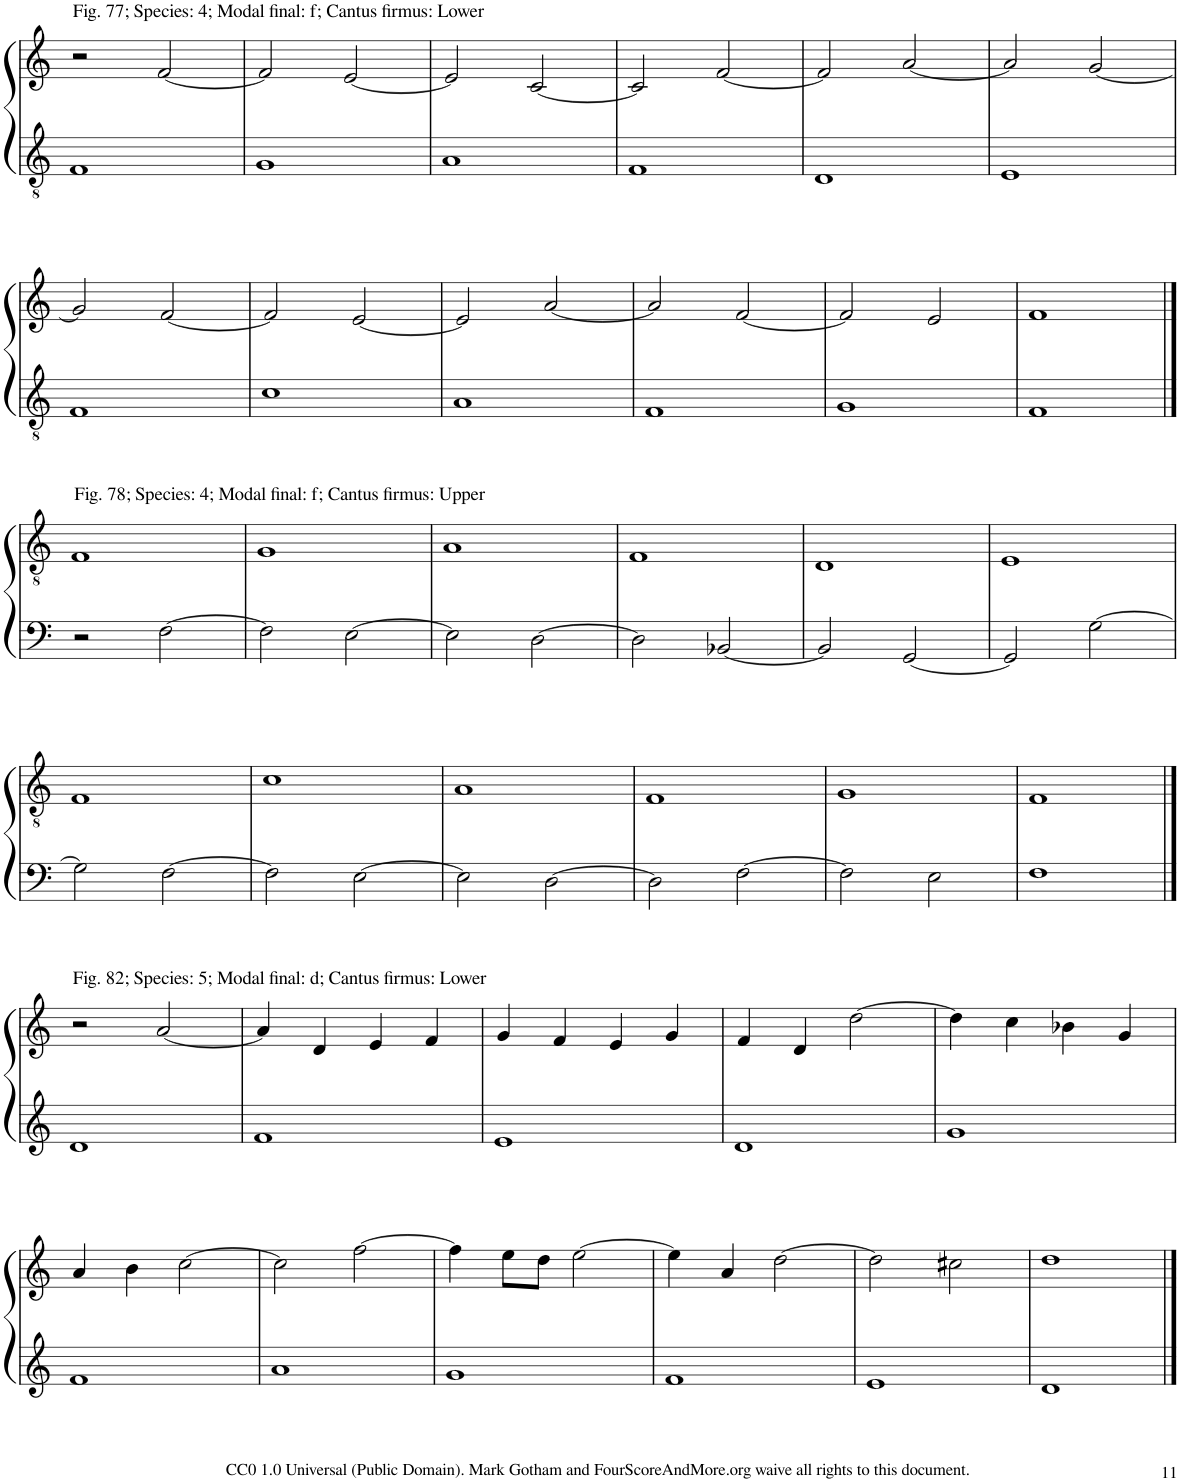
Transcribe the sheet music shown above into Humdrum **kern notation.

**kern	**kern
*part2	*part1
*staff2	*staff1
*I"Piano	*I"Piano
*I'Pno	*I'Pno
!!LO:PB:g=z
*clefGv2	*clefG2
*k[]	*k[]
*M2/2	*M2/2
=368	=368
!	!LO:TX:a:t=Fig. 77; Species&colon; 4; Modal final&colon; f; Cantus firmus&colon; Lower
1F	2r
.	[2f/
=369	=369
1G	2f/]
.	[2e/
=370	=370
1A	2e/]
.	[2c/
=371	=371
1F	2c/]
.	[2f/
=372	=372
1D	2f/]
.	[2a/
=373	=373
1E	2a/]
.	[2g/
!!LO:LB:g=z
=374	=374
1F	2g/]
.	[2f/
=375	=375
1c	2f/]
.	[2e/
=376	=376
1A	2e/]
.	[2a/
=377	=377
1F	2a/]
.	[2f/
=378	=378
1G	2f/]
.	2e/
=379	=379
1F	1f
!!LO:LB:g=z
==380	==380
*clefF4	*clefGv2
!	!LO:TX:a:t=Fig. 78; Species&colon; 4; Modal final&colon; f; Cantus firmus&colon; Upper
2r	1F
[2F\	.
=381	=381
2F\]	1G
[2E\	.
=382	=382
2E\]	1A
[2D\	.
=383	=383
2D\]	1F
[2BB-X/	.
=384	=384
2BB-/]	1D
[2GG/	.
=385	=385
2GG/]	1E
[2G\	.
!!LO:LB:g=z
=386	=386
2G\]	1F
[2F\	.
=387	=387
2F\]	1c
[2E\	.
=388	=388
2E\]	1A
[2D\	.
=389	=389
2D\]	1F
[2F\	.
=390	=390
2F\]	1G
2E\	.
=391	=391
1F	1F
!!LO:LB:g=z
==392	==392
*clefG2	*clefG2
!	!LO:TX:a:t=Fig. 82; Species&colon; 5; Modal final&colon; d; Cantus firmus&colon; Lower
1d	2r
.	[2a/
=393	=393
1f	4a/]
.	4d/
.	4e/
.	4f/
=394	=394
1e	4g/
.	4f/
.	4e/
.	4g/
=395	=395
1d	4f/
.	4d/
.	[2dd\
=396	=396
1g	4dd\]
.	4cc\
.	4b-X\
.	4g/
!!LO:LB:g=z
=397	=397
1f	4a/
.	4b\
.	[2cc\
=398	=398
1a	2cc\]
.	[2ff\
=399	=399
1g	4ff\]
.	8ee\L
.	8dd\J
.	[2ee\
=400	=400
1f	4ee\]
.	4a/
.	[2dd\
=401	=401
1e	2dd\]
.	2cc#X\
=402	=402
1d	1dd
==	==
*-	*-
